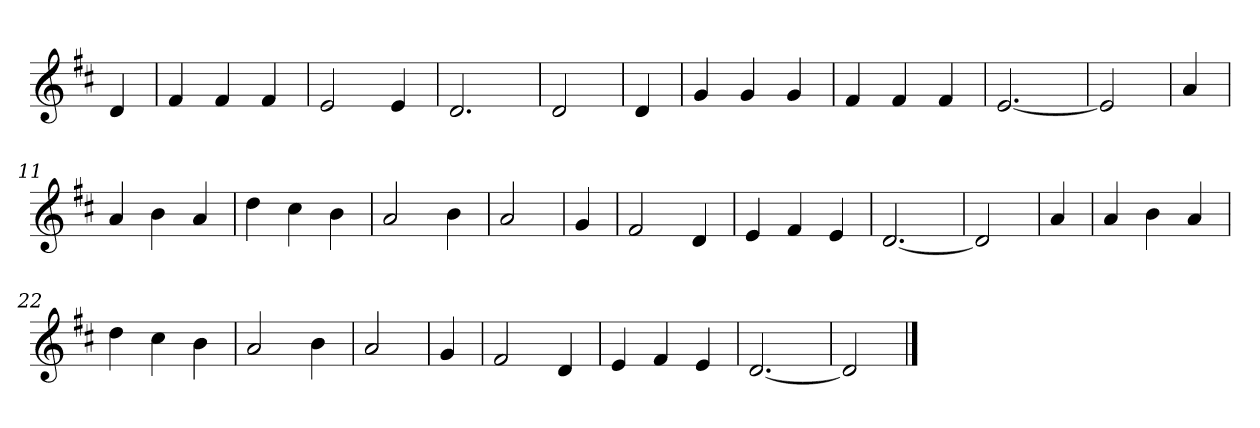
**kern
*part1
*staff1
*clefG2
*k[f#c#]
*D:
=
4d
=1
4f#
4f#
4f#
=2
2e
4e
=3
2.d
=4
2d
=5
4d
=6
4g
4g
4g
=7
4f#
4f#
4f#
=8
[2.e
=9
2e]
=10
4a
=11
4a
4b
4a
=12
4dd
4cc#
4b
=13
2a
4b
=14
2a
=15
4g
=16
2f#
4d
=17
4e
4f#
4e
=18
[2.d
=19
2d]
=20
4a
=21
4a
4b
4a
=22
4dd
4cc#
4b
=23
2a
4b
=24
2a
=25
4g
=26
2f#
4d
=27
4e
4f#
4e
=28
[2.d
=29
2d]
==
*-
